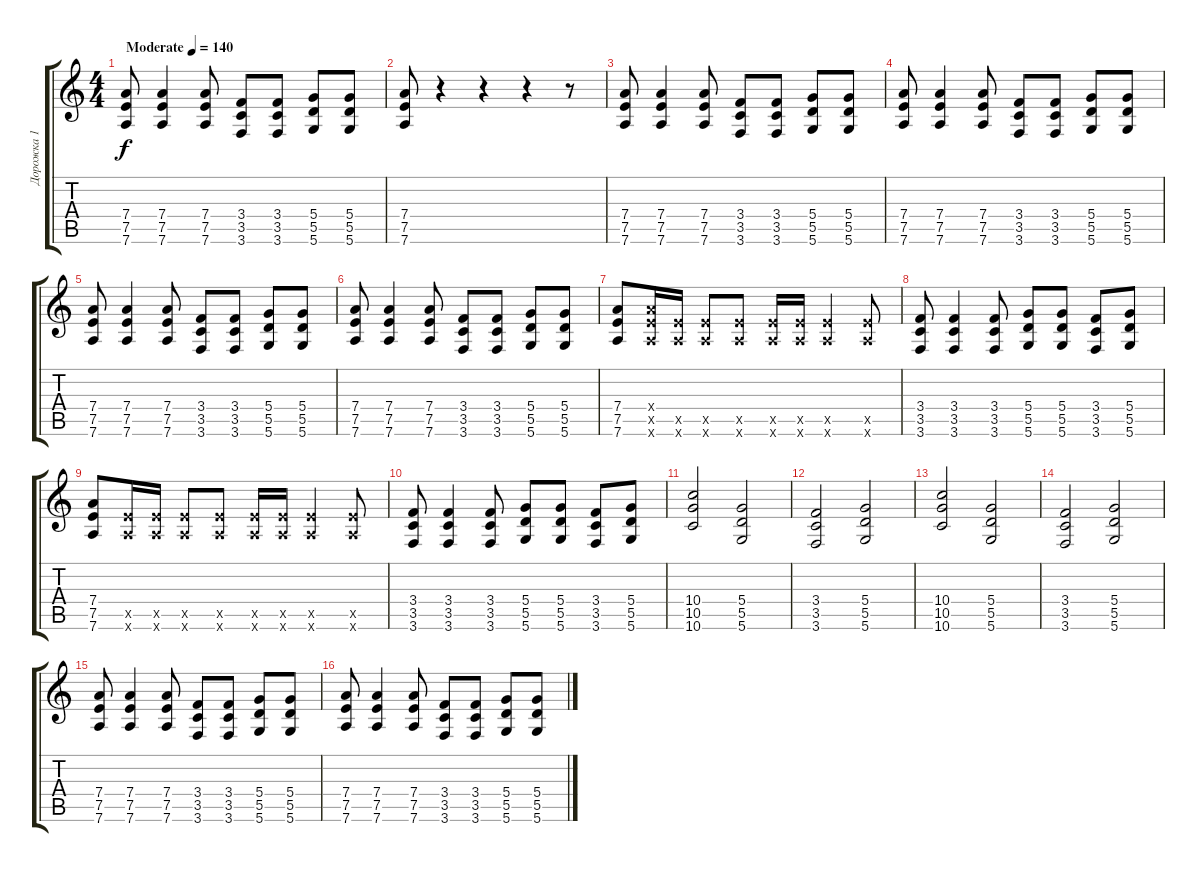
\track ("Дорожка 1" "Дорожка 1") {instrument distortionguitar}
\staff {score tabs}
\tuning (E4 B3 G3 D3 A2 D2) {hide}
\ts (4 4)
\tempo (140 "Moderate")
\clef g2
\ks c
(7.4 7.5 7.6).8{dy f instrument distortionguitar} (7.4 7.5 7.6).4 (7.4 7.5 7.6).8 (3.4 3.5 3.6).8 (3.4 3.5 3.6).8 (5.4 5.5 5.6).8 (5.4 5.5 5.6).8 |
(7.4 7.5 7.6).8 r.4 r.4 r.4 r.8 |
(7.4 7.5 7.6).8 (7.4 7.5 7.6).4 (7.4 7.5 7.6).8 (3.4 3.5 3.6).8 (3.4 3.5 3.6).8 (5.4 5.5 5.6).8 (5.4 5.5 5.6).8 |
(7.4 7.5 7.6).8 (7.4 7.5 7.6).4 (7.4 7.5 7.6).8 (3.4 3.5 3.6).8 (3.4 3.5 3.6).8 (5.4 5.5 5.6).8 (5.4 5.5 5.6).8 |
(7.4 7.5 7.6).8 (7.4 7.5 7.6).4 (7.4 7.5 7.6).8 (3.4 3.5 3.6).8 (3.4 3.5 3.6).8 (5.4 5.5 5.6).8 (5.4 5.5 5.6).8 |
(7.4 7.5 7.6).8 (7.4 7.5 7.6).4 (7.4 7.5 7.6).8 (3.4 3.5 3.6).8 (3.4 3.5 3.6).8 (5.4 5.5 5.6).8 (5.4 5.5 5.6).8 |
(7.4 7.5 7.6).8 (7.4{x} 7.5{x} 7.6{x}).16 (7.5{x} 7.6{x}).16 (7.5{x} 7.6{x}).8 (7.5{x} 7.6{x}).8 (7.5{x} 7.6{x}).16 (7.5{x} 7.6{x}).16 (7.5{x} 7.6{x}).4 (7.5{x} 7.6{x}).8 |
(3.4 3.5 3.6).8 (3.4 3.5 3.6).4 (3.4 3.5 3.6).8 (5.4 5.5 5.6).8 (5.4 5.5 5.6).8 (3.4 3.5 3.6).8 (5.4 5.5 5.6).8 |
(7.4 7.5 7.6).8 (7.5{x} 7.6{x}).16 (7.5{x} 7.6{x}).16 (7.5{x} 7.6{x}).8 (7.5{x} 7.6{x}).8 (7.5{x} 7.6{x}).16 (7.5{x} 7.6{x}).16 (7.5{x} 7.6{x}).4 (7.5{x} 7.6{x}).8 |
(3.4 3.5 3.6).8 (3.4 3.5 3.6).4 (3.4 3.5 3.6).8 (5.4 5.5 5.6).8 (5.4 5.5 5.6).8 (3.4 3.5 3.6).8 (5.4 5.5 5.6).8 |
(10.4 10.5 10.6).2 (5.4 5.5 5.6).2 |
(3.4 3.5 3.6).2 (5.4 5.5 5.6).2 |
(10.4 10.5 10.6).2 (5.4 5.5 5.6).2 |
(3.4 3.5 3.6).2 (5.4 5.5 5.6).2 |
(7.4 7.5 7.6).8 (7.4 7.5 7.6).4 (7.4 7.5 7.6).8 (3.4 3.5 3.6).8 (3.4 3.5 3.6).8 (5.4 5.5 5.6).8 (5.4 5.5 5.6).8 |
(7.4 7.5 7.6).8 (7.4 7.5 7.6).4 (7.4 7.5 7.6).8 (3.4 3.5 3.6).8 (3.4 3.5 3.6).8 (5.4 5.5 5.6).8 (5.4 5.5 5.6).8
